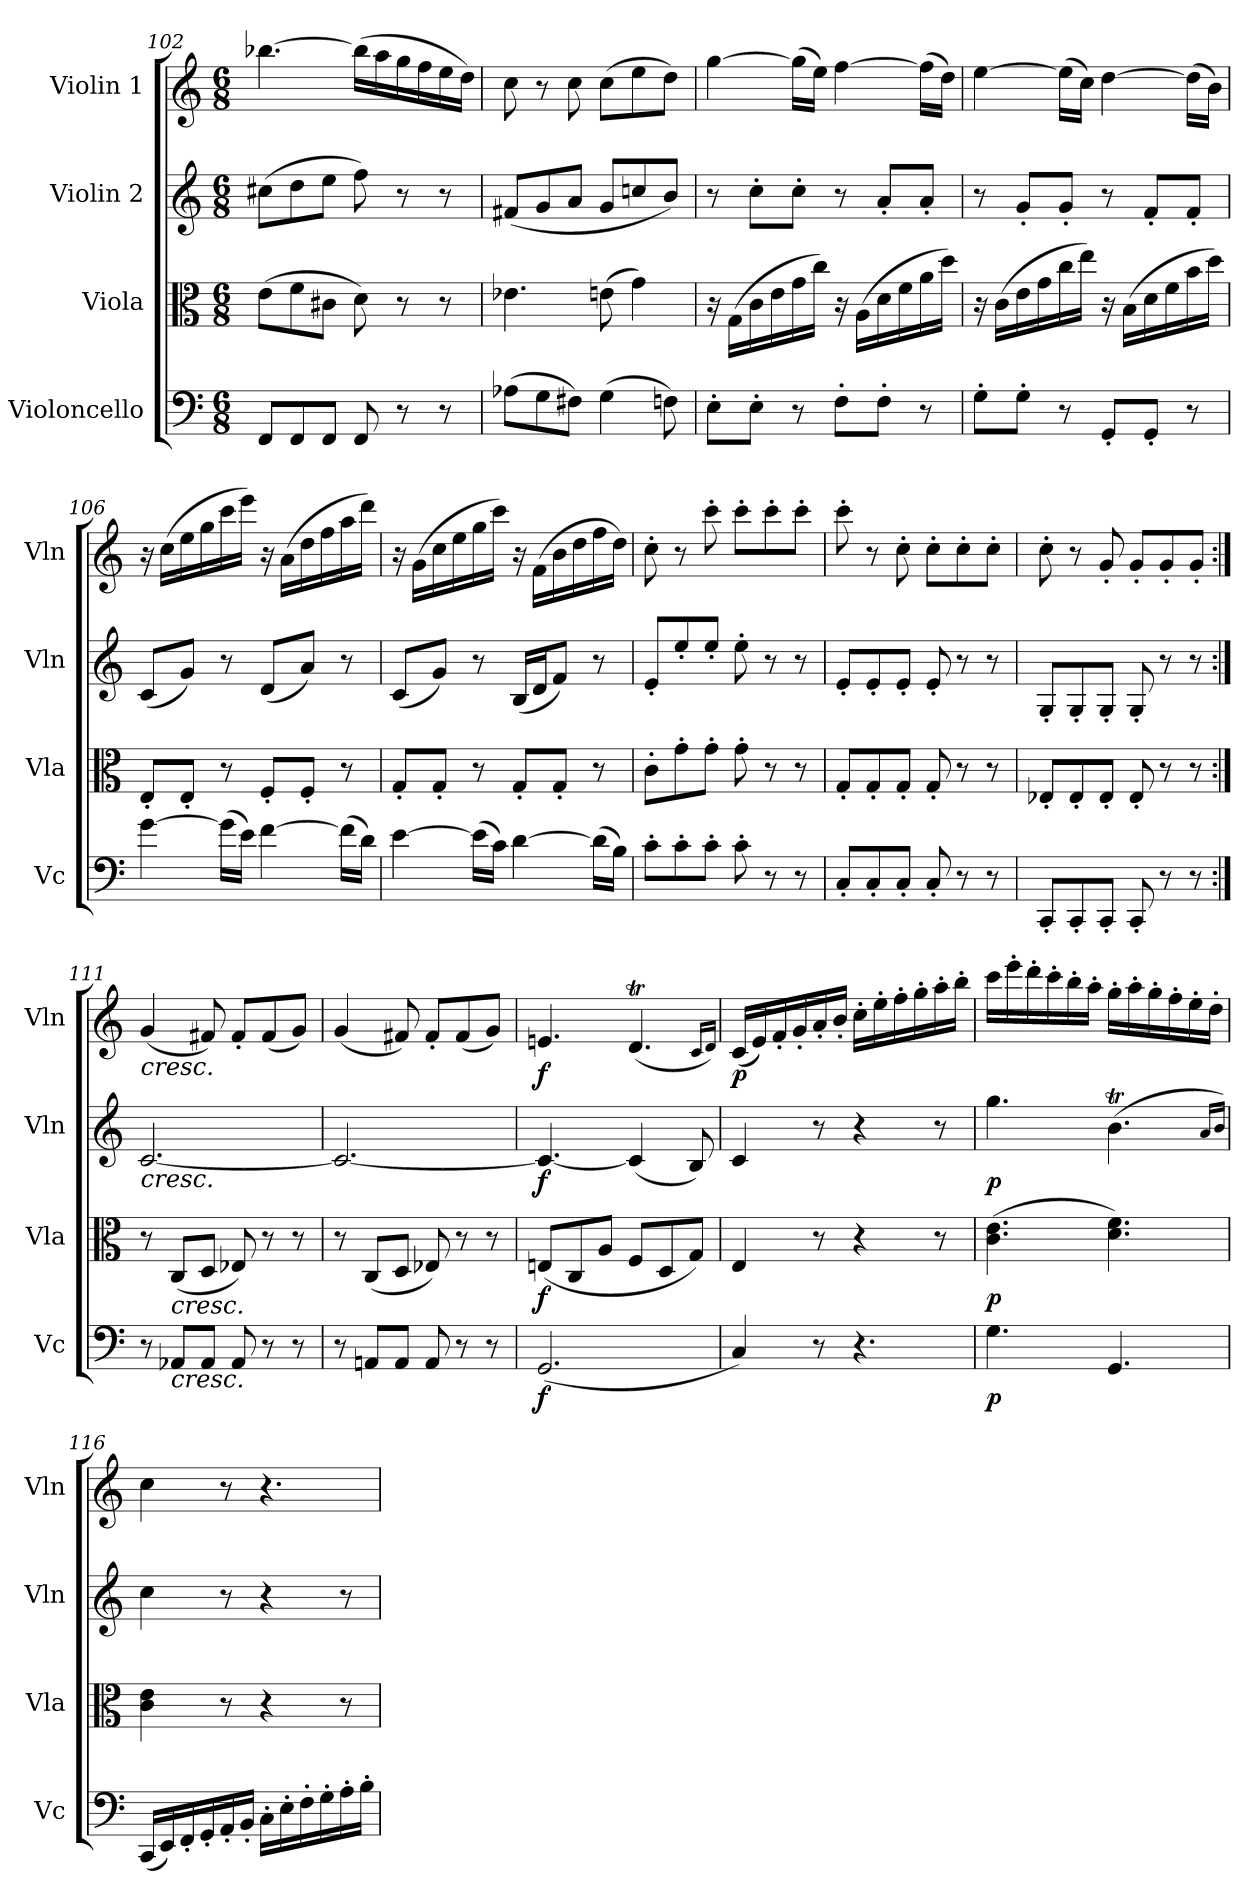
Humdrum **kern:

**kern	**dynam	**kern	**dynam	**kern	**dynam	**kern	**dynam
*part4	*part4	*part3	*part3	*part2	*part2	*part1	*part1
*staff4	*staff4	*staff3	*staff3	*staff2	*staff2	*staff1	*staff1
*I"Violoncello	*	*I"Viola	*	*I"Violin 2	*	*I"Violin 1	*
*I'Vc	*	*I'Vla	*	*I'Vln	*	*I'Vln	*
*clefF4	*	*clefC3	*	*clefG2	*	*clefG2	*
*k[]	*	*k[]	*	*k[]	*	*k[]	*
*M6/8	*	*M6/8	*	*M6/8	*	*M6/8	*
=102	=102	=102	=102	=102	=102	=102	=102
8FF/L	.	(8e\L	.	(8cc#X\L	.	[4.bb-X\	.
8FF/	.	8f\	.	8dd\	.	.	.
8FF/J	.	8c#X\J	.	8ee\J	.	.	.
8FF/	.	8d\)	.	8ff\)	.	(16bb-\LL]	.
.	.	.	.	.	.	16aa\	.
8r	.	8r	.	8r	.	16gg\	.
.	.	.	.	.	.	16ff\	.
8r	.	8r	.	8r	.	16ee\	.
.	.	.	.	.	.	16dd\JJ)	.
!!LO:LB:g=z
=103	=103	=103	=103	=103	=103	=103	=103
(8A-X\L	.	4.e-X\	.	(8f#X/L	.	8cc\	.
8G\	.	.	.	8g/	.	8r	.
8F#X\J)	.	.	.	8a/J	.	8cc\	.
(4G\	.	(8en\	.	8g/L	.	(8cc\L	.
.	.	4g\)	.	8ccn/	.	8ee\	.
8Fn\)	.	.	.	8b/J)	.	8dd\J)	.
=104	=104	=104	=104	=104	=104	=104	=104
8E'\L	.	16r	.	8r	.	[4gg\	.
.	.	(16G\LL	.	.	.	.	.
8E'\J	.	16c\	.	8cc'\L	.	.	.
.	.	16e\	.	.	.	.	.
8r	.	16g\	.	8cc'\J	.	(16gg\LL]	.
.	.	16cc\JJ)	.	.	.	16ee\JJ)	.
8F'\L	.	16r	.	8r	.	[4ff\	.
.	.	(16A\LL	.	.	.	.	.
8F'\J	.	16d\	.	8a'/L	.	.	.
.	.	16f\	.	.	.	.	.
8r	.	16a\	.	8a'/J	.	(16ff\LL]	.
.	.	16dd\JJ)	.	.	.	16dd\JJ)	.
!!LO:LB:g=z
=105	=105	=105	=105	=105	=105	=105	=105
8G'\L	.	16r	.	8r	.	[4ee\	.
.	.	(16c\LL	.	.	.	.	.
8G'\J	.	16e\	.	8g'/L	.	.	.
.	.	16g\	.	.	.	.	.
8r	.	16cc\	.	8g'/J	.	(16ee\LL]	.
.	.	16ee\JJ)	.	.	.	16cc\JJ)	.
8GG'/L	.	16r	.	8r	.	[4dd\	.
.	.	(16B\LL	.	.	.	.	.
8GG'/J	.	16d\	.	8f'/L	.	.	.
.	.	16f\	.	.	.	.	.
8r	.	16b\	.	8f'/J	.	(16dd\LL]	.
.	.	16dd\JJ)	.	.	.	16b\JJ)	.
=106	=106	=106	=106	=106	=106	=106	=106
[4g\	.	8E'/L	.	(8c/L	.	16r	.
.	.	.	.	.	.	(16cc\LL	.
.	.	8E'/J	.	8g/J)	.	16ee\	.
.	.	.	.	.	.	16gg\	.
(16g\LL]	.	8r	.	8r	.	16ccc\	.
16e\JJ)	.	.	.	.	.	16eee\JJ)	.
[4f\	.	8F'/L	.	(8d/L	.	16r	.
.	.	.	.	.	.	(16a\LL	.
.	.	8F'/J	.	8a/J)	.	16dd\	.
.	.	.	.	.	.	16ff\	.
(16f\LL]	.	8r	.	8r	.	16aa\	.
16d\JJ)	.	.	.	.	.	16ddd\JJ)	.
=107	=107	=107	=107	=107	=107	=107	=107
[4e\	.	8G'/L	.	(8c/L	.	16r	.
.	.	.	.	.	.	(16g\LL	.
.	.	8G'/J	.	8g/J)	.	16cc\	.
.	.	.	.	.	.	16ee\	.
(16e\LL]	.	8r	.	8r	.	16gg\	.
16c\JJ)	.	.	.	.	.	16ccc\JJ)	.
[4d\	.	8G'/L	.	(16B/LL	.	16r	.
.	.	.	.	16d/J	.	(16f\LL	.
.	.	8G'/J	.	8f/J)	.	16b\	.
.	.	.	.	.	.	16dd\	.
(16d\LL]	.	8r	.	8r	.	16ff\	.
16B\JJ)	.	.	.	.	.	16dd\JJ)	.
=108	=108	=108	=108	=108	=108	=108	=108
8c'\L	.	8c'\L	.	8e'/L	.	8cc'\	.
8c'\	.	8g'\	.	8ee'/	.	8r	.
8c'\J	.	8g'\J	.	8ee'/J	.	8ccc'\	.
8c'\	.	8g'\	.	8ee'\	.	8ccc'\L	.
8r	.	8r	.	8r	.	8ccc'\	.
8r	.	8r	.	8r	.	8ccc'\J	.
!!LO:LB:g=z
=109	=109	=109	=109	=109	=109	=109	=109
8C'/L	.	8G'/L	.	8e'/L	.	8ccc'\	.
8C'/	.	8G'/	.	8e'/	.	8r	.
8C'/J	.	8G'/J	.	8e'/J	.	8cc'\	.
8C'/	.	8G'/	.	8e'/	.	8cc'\L	.
8r	.	8r	.	8r	.	8cc'\	.
8r	.	8r	.	8r	.	8cc'\J	.
=110	=110	=110	=110	=110	=110	=110	=110
8CC'/L	.	8E-X'/L	.	8G'/L	.	8cc'\	.
8CC'/	.	8E-'/	.	8G'/	.	8r	.
8CC'/J	.	8E-'/J	.	8G'/J	.	8g'/	.
8CC'/	.	8E-'/	.	8G'/	.	8g'/L	.
8r	.	8r	.	8r	.	8g'/	.
8r	.	8r	.	8r	.	8g'/J	.
!!LO:PB:g=z
=111:|!	=111:|!	=111:|!	=111:|!	=111:|!	=111:|!	=111:|!	=111:|!
!	!	!	!	!	!	!LO:TX:b:i:t=cresc.	!
!	!	!	!	!LO:TX:b:i:t=cresc.	!	!	!
8r	.	8r	.	[2.c/	.	(4g/	.
!	!	!LO:TX:b:i:t=cresc.	!	!	!	!	!
!LO:TX:b:i:t=cresc.	!	!	!	!	!	!	!
8AA-X/L	.	(8C/L	.	.	.	.	.
8AA-/J	.	8D/J	.	.	.	8f#X/)	.
8AA-/	.	8E-X/)	.	.	.	8f#'/L	.
8r	.	8r	.	.	.	(8f#/	.
8r	.	8r	.	.	.	8g/J)	.
=112	=112	=112	=112	=112	=112	=112	=112
8r	.	8r	.	2.c/_	.	(4g/	.
8AAn/L	.	(8C/L	.	.	.	.	.
8AA/J	.	8D/J	.	.	.	8f#X/)	.
8AA/	.	8E-X/)	.	.	.	8f#'/L	.
8r	.	8r	.	.	.	(8f#/	.
8r	.	8r	.	.	.	8g/J)	.
=113	=113	=113	=113	=113	=113	=113	=113
!	!LO:DY:b	!	!LO:DY:b	!	!LO:DY:b	!	!LO:DY:b
(2.GG/	f	(8En/L	f	4.c/_	f	4.en/	f
.	.	8C/	.	.	.	.	.
.	.	8A/J	.	.	.	.	.
.	.	8F/L	.	(4c/]	.	(4.dT/	.
.	.	8D/	.	.	.	.	.
.	.	8G/J)	.	8B/)	.	.	.
.	.	.	.	.	.	16qc/LL	.
.	.	.	.	.	.	16qd/JJ)	.
=114	=114	=114	=114	=114	=114	=114	=114
!	!	!	!	!	!	!	!LO:DY:b
4C/)	.	4E/	.	4c/	.	(16c/LL	p
.	.	.	.	.	.	16e/)	.
.	.	.	.	.	.	16f'/	.
.	.	.	.	.	.	16g'/	.
8r	.	8r	.	8r	.	16a'/	.
.	.	.	.	.	.	16b'/JJ	.
4.r	.	4r	.	4r	.	16cc'\LL	.
.	.	.	.	.	.	16ee'\	.
.	.	.	.	.	.	16ff'\	.
.	.	.	.	.	.	16gg'\	.
.	.	8r	.	8r	.	16aa'\	.
.	.	.	.	.	.	16bb'\JJ	.
=115	=115	=115	=115	=115	=115	=115	=115
!	!LO:DY:b	!	!LO:DY:b	!	!LO:DY:b	!	!
4.G\	p	(4.c\ 4.e\	p	4.gg\	p	16ccc\LL	.
.	.	.	.	.	.	16eee'\	.
.	.	.	.	.	.	16ddd'\	.
.	.	.	.	.	.	16ccc'\	.
.	.	.	.	.	.	16bb'\	.
.	.	.	.	.	.	16aa'\JJ	.
4.GG/	.	4.d\ 4.f\)	.	(<4.bt\	.	16gg'\LL	.
.	.	.	.	.	.	16aa'\	.
.	.	.	.	.	.	16gg'\	.
.	.	.	.	.	.	16ff'\	.
.	.	.	.	.	.	16ee'\	.
.	.	.	.	.	.	16dd'\JJ	.
.	.	.	.	16qa/LL	.	.	.
.	.	.	.	16qb/JJ)	.	.	.
!!LO:LB:g=z
=116	=116	=116	=116	=116	=116	=116	=116
(16CC/LL	.	4c\ 4e\	.	4cc\	.	4cc\	.
16EE/)	.	.	.	.	.	.	.
16FF'/	.	.	.	.	.	.	.
16GG'/	.	.	.	.	.	.	.
16AA'/	.	8r	.	8r	.	8r	.
16BB'/JJ	.	.	.	.	.	.	.
16C'\LL	.	4r	.	4r	.	4.r	.
16E'\	.	.	.	.	.	.	.
16F'\	.	.	.	.	.	.	.
16G'\	.	.	.	.	.	.	.
16A'\	.	8r	.	8r	.	.	.
16B'\JJ	.	.	.	.	.	.	.
=	=	=	=	=	=	=	=
*-	*-	*-	*-	*-	*-	*-	*-
